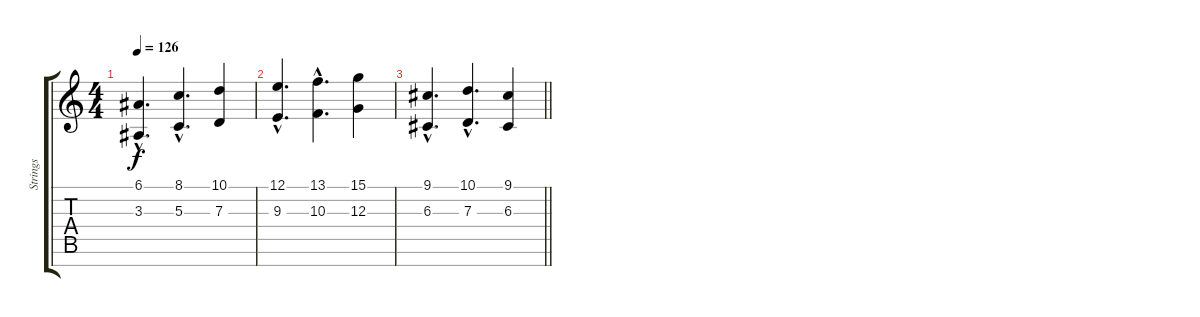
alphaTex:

\track ("Strings" "Strings") {instrument stringensemble1}
\staff {score tabs}
\tuning (E4 B3 G3 D3 A2 E2 B1) {hide}
\ts (4 4)
\tempo 126
\clef g2
\ks c
(6.1{hac} 3.3{hac}).4{d dy f} (8.1{hac} 5.3{hac}).4{d} (10.1 7.3).4 |
(12.1{hac} 9.3{hac}).4{d} (13.1{hac} 10.3{hac}).4{d} (15.1 12.3).4 |
\barLineRight lightlight
(9.1{hac} 6.3{hac}).4{d} (10.1{hac} 7.3{hac}).4{d} (9.1 6.3).4
